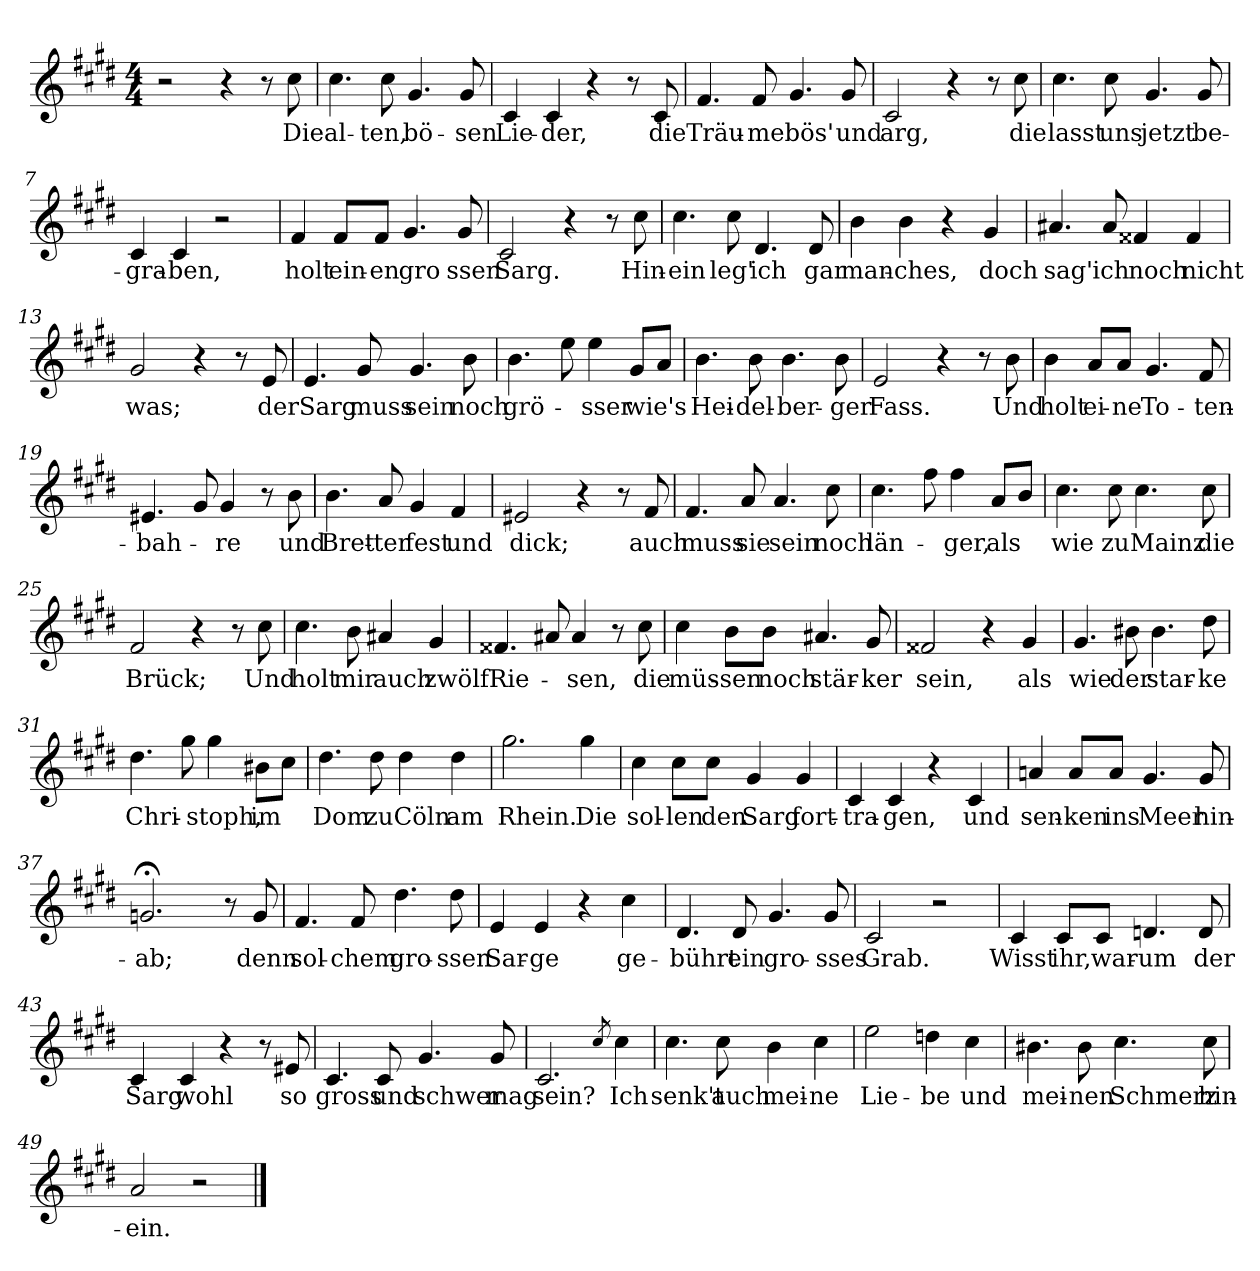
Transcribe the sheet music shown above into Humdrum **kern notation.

**kern	**text
*part1	*part1
*staff1	*staff1
*clefG2	*
*k[f#c#g#d#]	*
*M4/4	*
=1	=1
2r	.
4r	.
8r	.
!	!LO:LY:b
8cc#\	Die
=2	=2
!	!LO:LY:b
4.cc#\	al-
!	!LO:LY:b
8cc#\	-ten,
!	!LO:LY:b
4.g#/	bö-
!	!LO:LY:b
8g#/	-sen
=3	=3
!	!LO:LY:b
4c#/	Lie-
!	!LO:LY:b
4c#/	-der,
4r	.
8r	.
!	!LO:LY:b
8c#/	die
=4	=4
!	!LO:LY:b
4.f#/	Träu-
!	!LO:LY:b
8f#/	-me
!	!LO:LY:b
4.g#/	bös'
!	!LO:LY:b
8g#/	und
=5	=5
!	!LO:LY:b
2c#/	arg,
4r	.
8r	.
!	!LO:LY:b
8cc#\	die
=6	=6
!	!LO:LY:b
4.cc#\	lasst
!	!LO:LY:b
8cc#\	uns
!	!LO:LY:b
4.g#/	jetzt
!	!LO:LY:b
8g#/	be-
=7	=7
!	!LO:LY:b
4c#/	-gra-
!	!LO:LY:b
4c#/	-ben,
2r	.
!!LO:LB:g=z
=8	=8
!	!LO:LY:b
4f#/	holt
!	!LO:LY:b
8f#/L	ein-
!	!LO:LY:b
8f#/J	-en
!	!LO:LY:b
4.g#/	gro
!	!LO:LY:b
8g#/	-ssen
=9	=9
!	!LO:LY:b
2c#/	Sarg.
4r	.
8r	.
!	!LO:LY:b
8cc#\	Hin-
=10	=10
!	!LO:LY:b
4.cc#\	-ein
!	!LO:LY:b
8cc#\	leg'
!	!LO:LY:b
4.d#/	ich
!	!LO:LY:b
8d#/	gar
=11	=11
!	!LO:LY:b
4b\	man-
!	!LO:LY:b
4b\	-ches,
4r	.
!	!LO:LY:b
4g#/	doch
=12	=12
!	!LO:LY:b
4.a#X/	sag'
!	!LO:LY:b
8a#/	ich
!	!LO:LY:b
4f##X/	noch
!	!LO:LY:b
4f##/	nicht
=13	=13
!	!LO:LY:b
2g#/	was;
4r	.
8r	.
!	!LO:LY:b
8e/	der
!!LO:LB:g=z
=14	=14
!	!LO:LY:b
4.e/	Sarg
!	!LO:LY:b
8g#/	muss
!	!LO:LY:b
4.g#/	sein
!	!LO:LY:b
8b\	noch
=15	=15
!	!LO:LY:b
4.b\	grö-
8ee\	.
!	!LO:LY:b
4ee\	-sser
!	!LO:LY:b
8g#/L	wie's
8a/J	.
=16	=16
!	!LO:LY:b
4.b\	Hei-
!	!LO:LY:b
8b\	-del-
!	!LO:LY:b
4.b\	-ber-
!	!LO:LY:b
8b\	-ger
=17	=17
!	!LO:LY:b
2e/	Fass.
4r	.
8r	.
!	!LO:LY:b
8b\	Und
=18	=18
!	!LO:LY:b
4b\	holt
!	!LO:LY:b
8a/L	ei-
!	!LO:LY:b
8a/J	-ne
!	!LO:LY:b
4.g#/	To-
!	!LO:LY:b
8f#/	-ten-
=19	=19
!	!LO:LY:b
4.e#X/	-bah-
8g#/	.
!	!LO:LY:b
4g#/	-re
8r	.
!	!LO:LY:b
8b\	und
!!LO:LB:g=z
=20	=20
!	!LO:LY:b
4.b\	Bret-
!	!LO:LY:b
8a/	-ter
!	!LO:LY:b
4g#/	fest
!	!LO:LY:b
4f#/	und
=21	=21
!	!LO:LY:b
2e#X/	dick;
4r	.
8r	.
!	!LO:LY:b
8f#/	auch
=22	=22
!	!LO:LY:b
4.f#/	muss
!	!LO:LY:b
8a/	sie
!	!LO:LY:b
4.a/	sein
!	!LO:LY:b
8cc#\	noch
=23	=23
!	!LO:LY:b
4.cc#\	län-
8ff#\	.
!	!LO:LY:b
4ff#\	-ger,
!	!LO:LY:b
8a/L	als
8b/J	.
=24	=24
!	!LO:LY:b
4.cc#\	wie
!	!LO:LY:b
8cc#\	zu
!	!LO:LY:b
4.cc#\	Mainz
!	!LO:LY:b
8cc#\	die
=25	=25
!	!LO:LY:b
2f#/	Brück;
4r	.
8r	.
!	!LO:LY:b
8cc#\	Und
!!LO:LB:g=z
=26	=26
!	!LO:LY:b
4.cc#\	holt
!	!LO:LY:b
8b\	mir
!	!LO:LY:b
4a#X/	auch
!	!LO:LY:b
4g#/	zwölf
=27	=27
!	!LO:LY:b
4.f##X/	Rie-
8a#X/	.
!	!LO:LY:b
4a#/	-sen,
8r	.
!	!LO:LY:b
8cc#\	die
=28	=28
!	!LO:LY:b
4cc#\	müs-
!	!LO:LY:b
8b\L	-sen
!	!LO:LY:b
8b\J	noch
!	!LO:LY:b
4.a#X/	stär-
!	!LO:LY:b
8g#/	-ker
=29	=29
!	!LO:LY:b
2f##X/	sein,
4r	.
!	!LO:LY:b
4g#/	als
=30	=30
!	!LO:LY:b
4.g#/	wie
!	!LO:LY:b
8b#X\	der
!	!LO:LY:b
4.b#\	star-
!	!LO:LY:b
8dd#\	-ke
=31	=31
!	!LO:LY:b
4.dd#\	Chri-
8gg#\	.
!	!LO:LY:b
4gg#\	-stoph,
!	!LO:LY:b
8b#X\L	im
8cc#\J	.
!!LO:LB:g=z
=32	=32
!	!LO:LY:b
4.dd#\	Dom
!	!LO:LY:b
8dd#\	zu
!	!LO:LY:b
4dd#\	Cöln
!	!LO:LY:b
4dd#\	am
=33	=33
!	!LO:LY:b
2.gg#\	Rhein.
!	!LO:LY:b
4gg#\	Die
=34	=34
!	!LO:LY:b
4cc#\	sol-
!	!LO:LY:b
8cc#\L	-len
!	!LO:LY:b
8cc#\J	den
!	!LO:LY:b
4g#/	Sarg
!	!LO:LY:b
4g#/	fort-
=35	=35
!	!LO:LY:b
4c#/	-tra-
!	!LO:LY:b
4c#/	-gen,
4r	.
!	!LO:LY:b
4c#/	und
=36	=36
!	!LO:LY:b
4an/	sen-
!	!LO:LY:b
8a/L	-ken
!	!LO:LY:b
8a/J	ins
!	!LO:LY:b
4.g#/	Meer
!	!LO:LY:b
8g#/	hin-
=37	=37
!	!LO:LY:b
2.gn;</	-ab;
8r	.
!	!LO:LY:b
8g/	denn
!!LO:LB:g=z
=38	=38
!	!LO:LY:b
4.f#/	sol-
!	!LO:LY:b
8f#/	-chem
!	!LO:LY:b
4.dd#\	gro-
!	!LO:LY:b
8dd#\	-ssen
=39	=39
!	!LO:LY:b
4e/	Sar-
!	!LO:LY:b
4e/	-ge
4r	.
!	!LO:LY:b
4cc#\	ge-
=40	=40
!	!LO:LY:b
4.d#/	-bührt
!	!LO:LY:b
8d#/	ein
!	!LO:LY:b
4.g#/	gro-
!	!LO:LY:b
8g#/	-sses
=41	=41
!	!LO:LY:b
2c#/	Grab.
2r	.
=42	=42
!	!LO:LY:b
4c#/	Wisst
!	!LO:LY:b
8c#/L	ihr,
!	!LO:LY:b
8c#/J	war-
!	!LO:LY:b
4.dn/	-um
!	!LO:LY:b
8d/	der
=43	=43
!	!LO:LY:b
4c#/	Sarg
!	!LO:LY:b
4c#/	wohl
4r	.
8r	.
!	!LO:LY:b
8e#X/	so
!!LO:LB:g=z
=44	=44
!	!LO:LY:b
4.c#/	gross
!	!LO:LY:b
8c#/	und
!	!LO:LY:b
4.g#/	schwer
!	!LO:LY:b
8g#/	mag
=45	=45
!	!LO:LY:b
2.c#/	sein?
8qcc#/	.
!	!LO:LY:b
4cc#\	Ich
=46	=46
!	!LO:LY:b
4.cc#\	senk't
!	!LO:LY:b
8cc#\	auch
!	!LO:LY:b
4b\	mei-
!	!LO:LY:b
4cc#\	-ne
=47	=47
!	!LO:LY:b
2ee\	Lie-
!	!LO:LY:b
4ddn\	-be
!	!LO:LY:b
4cc#\	und
=48	=48
!	!LO:LY:b
4.b#X\	mei-
!	!LO:LY:b
8b#\	-nen
!	!LO:LY:b
4.cc#\	Schmerz
!	!LO:LY:b
8cc#\	hin-
=49	=49
!	!LO:LY:b
2a/	-ein.
2r	.
==	==
*-	*-
